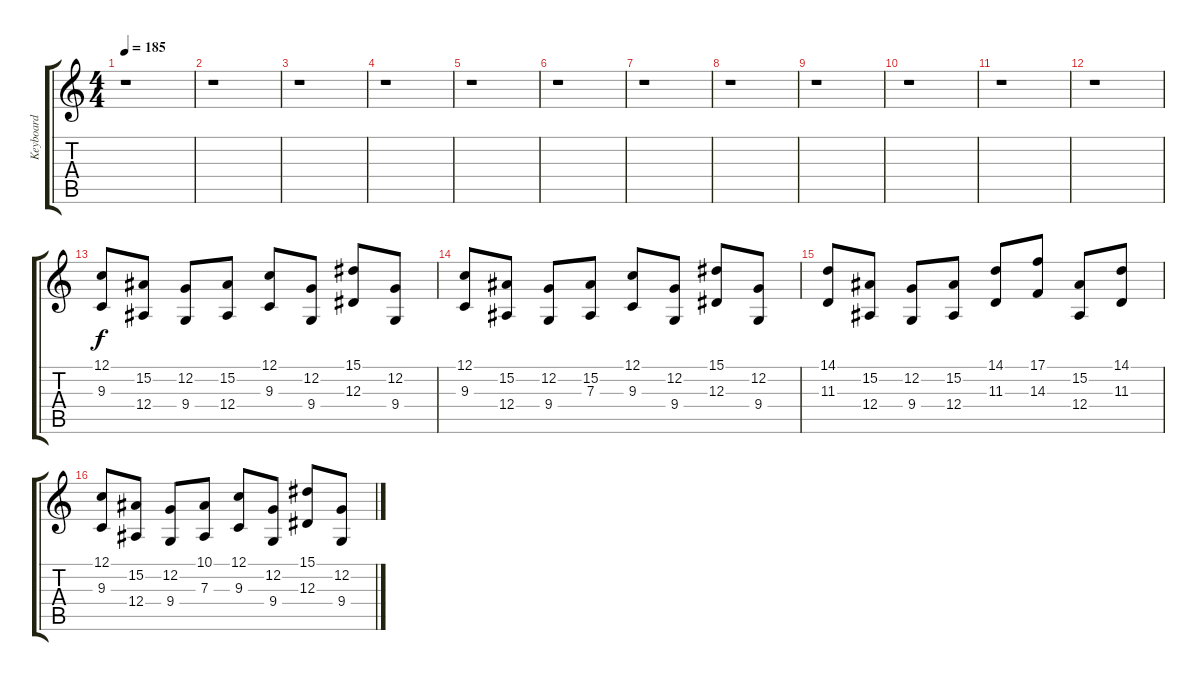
\track ("Keyboard" "Keyboard") {instrument lead2sawtooth}
\staff {score tabs}
\tuning (C4 G3 Eb3 Bb2 F2 C2) {hide}
\ts (4 4)
\tempo 185
\clef g2
\ks c
r.1{dy f} |
r.1 |
r.1 |
r.1 |
r.1 |
r.1 |
r.1 |
r.1 |
r.1 |
r.1 |
r.1 |
r.1 |
(12.1 9.3).8{volume 11} (15.2 12.4).8 (12.2 9.4).8 (15.2 12.4).8 (12.1 9.3).8 (12.2 9.4).8 (15.1 12.3).8 (12.2 9.4).8 |
(12.1 9.3).8{volume 11} (15.2 12.4).8 (12.2 9.4).8 (15.2 7.3).8 (12.1 9.3).8 (12.2 9.4).8 (15.1 12.3).8 (12.2 9.4).8 |
(14.1 11.3).8 (15.2 12.4).8 (12.2 9.4).8 (15.2 12.4).8 (14.1 11.3).8 (17.1 14.3).8 (15.2 12.4).8 (14.1 11.3).8 |
(12.1 9.3).8 (15.2 12.4).8 (12.2 9.4).8 (10.1 7.3).8 (12.1 9.3).8 (12.2 9.4).8 (15.1 12.3).8 (12.2 9.4).8
